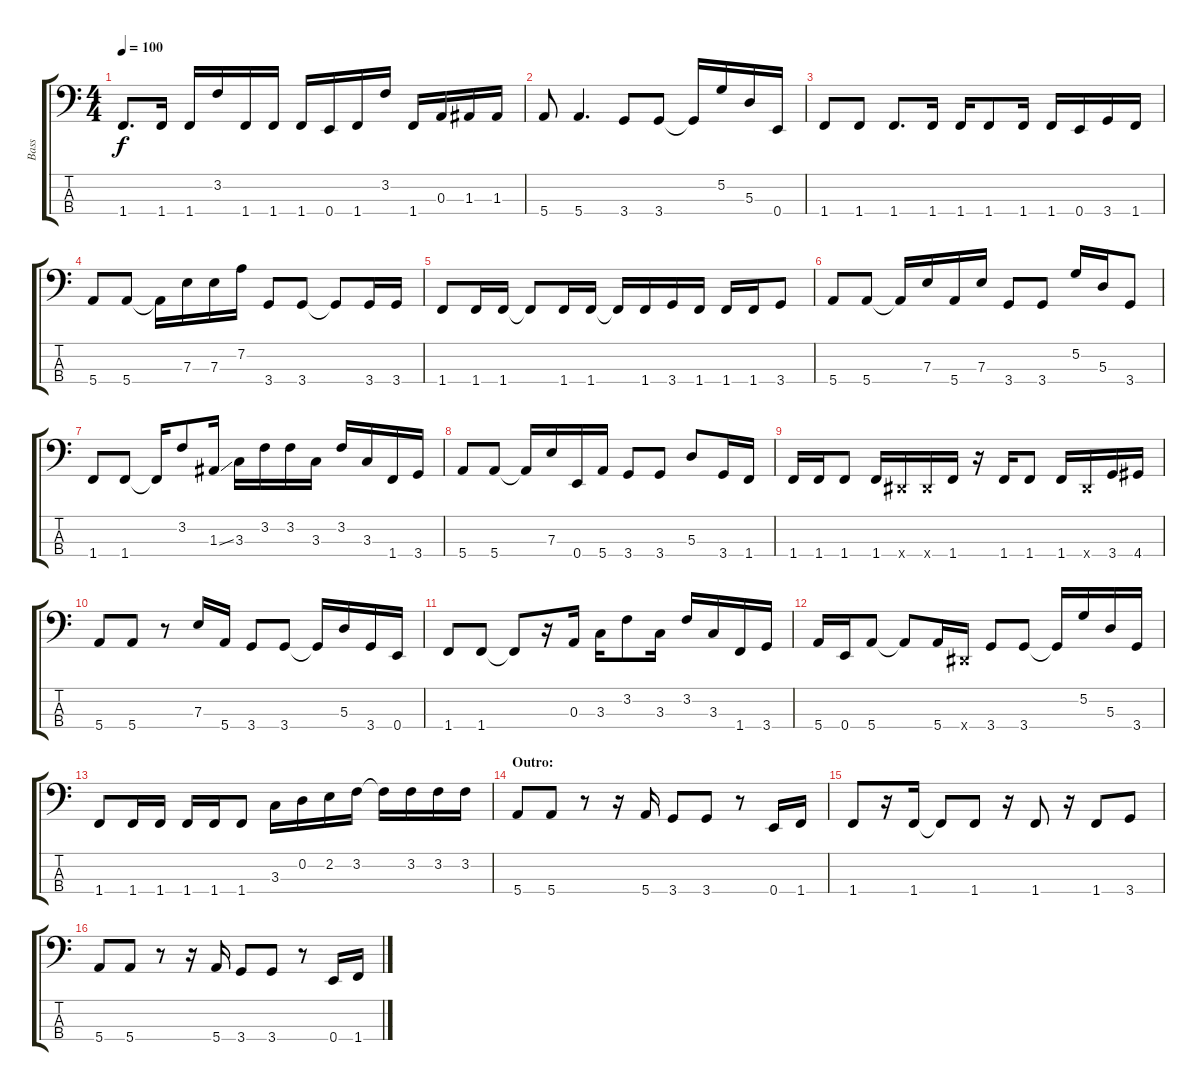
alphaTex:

\track ("Bass" "Bass") {instrument electricbassfinger}
\staff {score tabs}
\tuning (G2 D2 A1 E1) {hide}
\ts (4 4)
\tempo 100
\clef f4
\ks c
1.4.8{d dy f} 1.4.16 1.4.16 3.2.16 1.4.16 1.4.16 1.4.16 0.4.16 1.4.16 3.2.16 1.4.16 0.3.16 1.3.16 1.3.16 |
5.4.8 5.4.4{d} 3.4.8 3.4.8 3.4{t}.16 5.2.16 5.3.16 0.4.16 |
1.4.8 1.4.8 1.4.8{d} 1.4.16 1.4.16 1.4.8 1.4.16 1.4.16 0.4.16 3.4.16 1.4.16 |
5.4.8 5.4.8 5.4{t}.16 7.3.16 7.3.16 7.2.16 3.4.8 3.4.8 3.4{t}.8 3.4.16 3.4.16 |
1.4.8 1.4.16 1.4.16 1.4{t}.8 1.4.16 1.4.16 1.4{t}.16 1.4.16 3.4.16 1.4.16 1.4.16 1.4.16 3.4.8 |
5.4.8 5.4.8 5.4{t}.16 7.3.16 5.4.16 7.3.16 3.4.8 3.4.8 5.2.16 5.3.16 3.4.8 |
1.4.8 1.4.8 1.4{t}.16 3.2.8 1.3{ss}.16 3.3.16 3.2.16 3.2.16 3.3.16 3.2.16 3.3.16 1.4.16 3.4.16 |
5.4.8 5.4.8 5.4{t}.16 7.3.16 0.4.16 5.4.16 3.4.8 3.4.8 5.3.8 3.4.16 1.4.16 |
1.4.16 1.4.16 1.4.8 1.4.16 -1.4{x}.16 -1.4{x}.16 1.4.16 r.16 1.4.16 1.4.8 1.4.16 -1.4{x}.16 3.4.16 4.4.16 |
5.4.8 5.4.8 r.8 7.3.16 5.4.16 3.4.8 3.4.8 3.4{t}.16 5.3.16 3.4.16 0.4.16 |
1.4.8 1.4.8 1.4{t}.8 r.16 0.3.16 3.3.16 3.2.8 3.3.16 3.2.16 3.3.16 1.4.16 3.4.16 |
5.4.16 0.4.16 5.4.8 5.4{t}.8 5.4.16 -1.4{x}.16 3.4.8 3.4.8 3.4{t}.16 5.2.16 5.3.16 3.4.16 |
1.4.8 1.4.16 1.4.16 1.4.16 1.4.16 1.4.8 3.3.16 0.2.16 2.2.16 3.2.16 3.2{t}.16 3.2.16 3.2.16 3.2.16 |
\section ("" "Outro:")
5.4.8 5.4.8 r.8 r.16 5.4.16 3.4.8 3.4.8 r.8 0.4.16 1.4.16 |
1.4.8 r.16 1.4.16 1.4{t}.8 1.4.8 r.16 1.4.8 r.16 1.4.8 3.4.8 |
5.4.8 5.4.8 r.8 r.16 5.4.16 3.4.8 3.4.8 r.8 0.4.16 1.4.16
